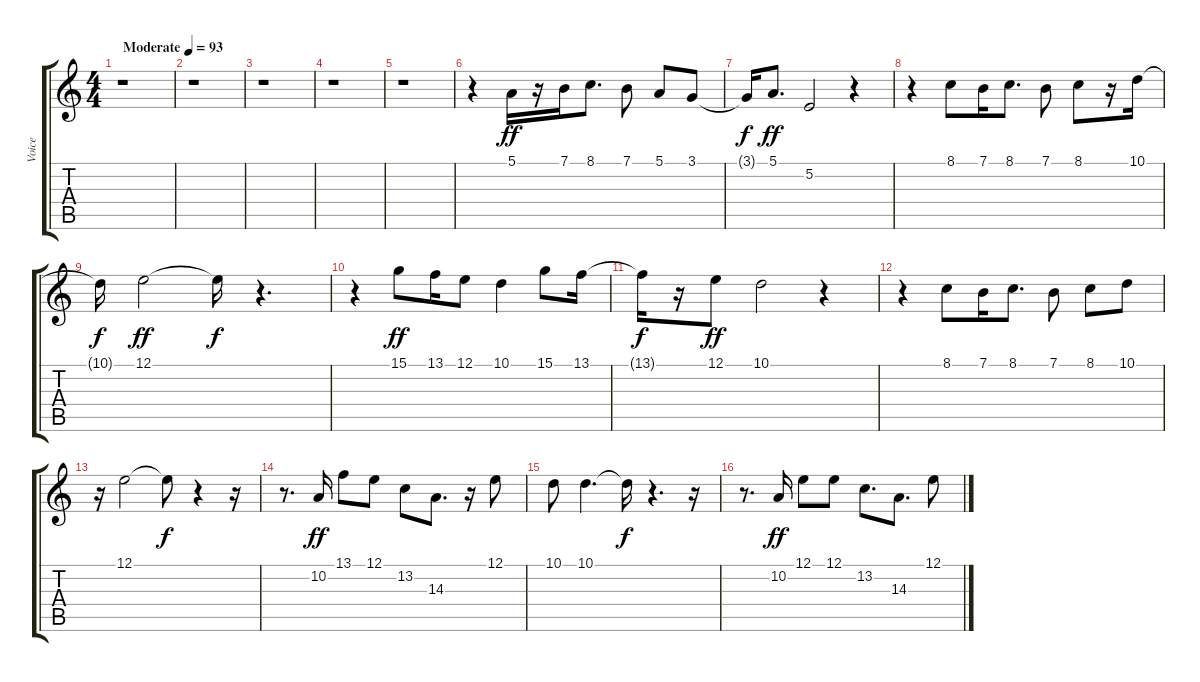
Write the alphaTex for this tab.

\track ("Voice" "Voice") {instrument trumpet}
\staff {score tabs}
\tuning (E4 B3 G3 D3 A2 E2) {hide}
\ts (4 4)
\tempo (93 "Moderate")
\clef g2
\ks c
r.1{dy ff instrument trumpet} |
r.1 |
r.1 |
r.1 |
r.1 |
r.4 5.1.16 r.16 7.1.16 8.1.8{d} 7.1.8 5.1.8 3.1.8 |
3.1{t}.16{dy f} 5.1.8{d dy ff} 5.2.2 r.4 |
r.4 8.1.8 7.1.16 8.1.8{d} 7.1.8 8.1.8 r.16 10.1.16 |
10.1{t}.16{dy f} 12.1.2{dy ff} 12.1{t}.16{dy f} r.4{d} |
r.4 15.1.8{dy ff} 13.1.16 12.1.8 10.1.4 15.1.8 13.1.16 |
13.1{t}.16{dy f} r.16 12.1.8{dy ff} 10.1.2 r.4 |
r.4 8.1.8 7.1.16 8.1.8{d} 7.1.8 8.1.8 10.1.8 |
r.16 12.1.2 12.1{t}.8{dy f} r.4 r.16 |
r.8{d} 10.2.16{dy ff} 13.1.8 12.1.8 13.2.8 14.3.8{d} r.16 12.1.8 |
10.1.8 10.1.4{d} 10.1{t}.16{dy f} r.4{d} r.16 |
r.8{d} 10.2.16{dy ff} 12.1.8 12.1.8 13.2.8{d} 14.3.8{d} 12.1.8
